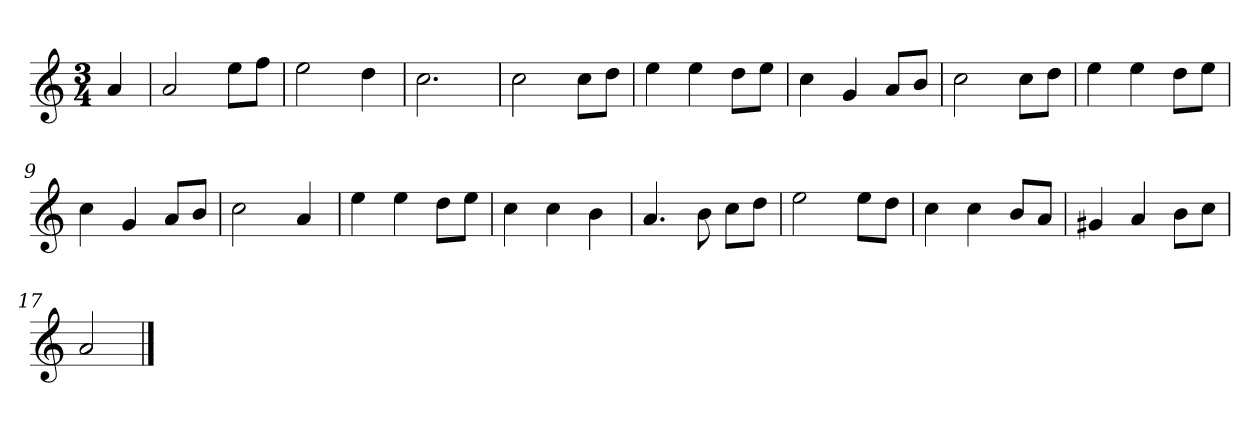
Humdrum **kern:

**kern
*part1
*staff1
*clefG2
*k[]
*a:
*M3/4
*MM120
=
4a
=1
2a
8ee\L
8ff\J
=2
2ee
4dd
=3
2.cc
=4
2cc
8cc\L
8dd\J
=5
4ee
4ee
8dd\L
8ee\J
=6
4cc
4g
8a/L
8b/J
=7
2cc
8cc\L
8dd\J
=8
4ee
4ee
8dd\L
8ee\J
=9
4cc
4g
8a/L
8b/J
=10
2cc
4a
=11
4ee
4ee
8dd\L
8ee\J
=12
4cc
4cc
4b
=13
4.a
8b
8cc\L
8dd\J
=14
2ee
8ee\L
8dd\J
=15
4cc
4cc
8b/L
8a/J
=16
4g#X
4a
8b\L
8cc\J
=17
2a
==
*-
